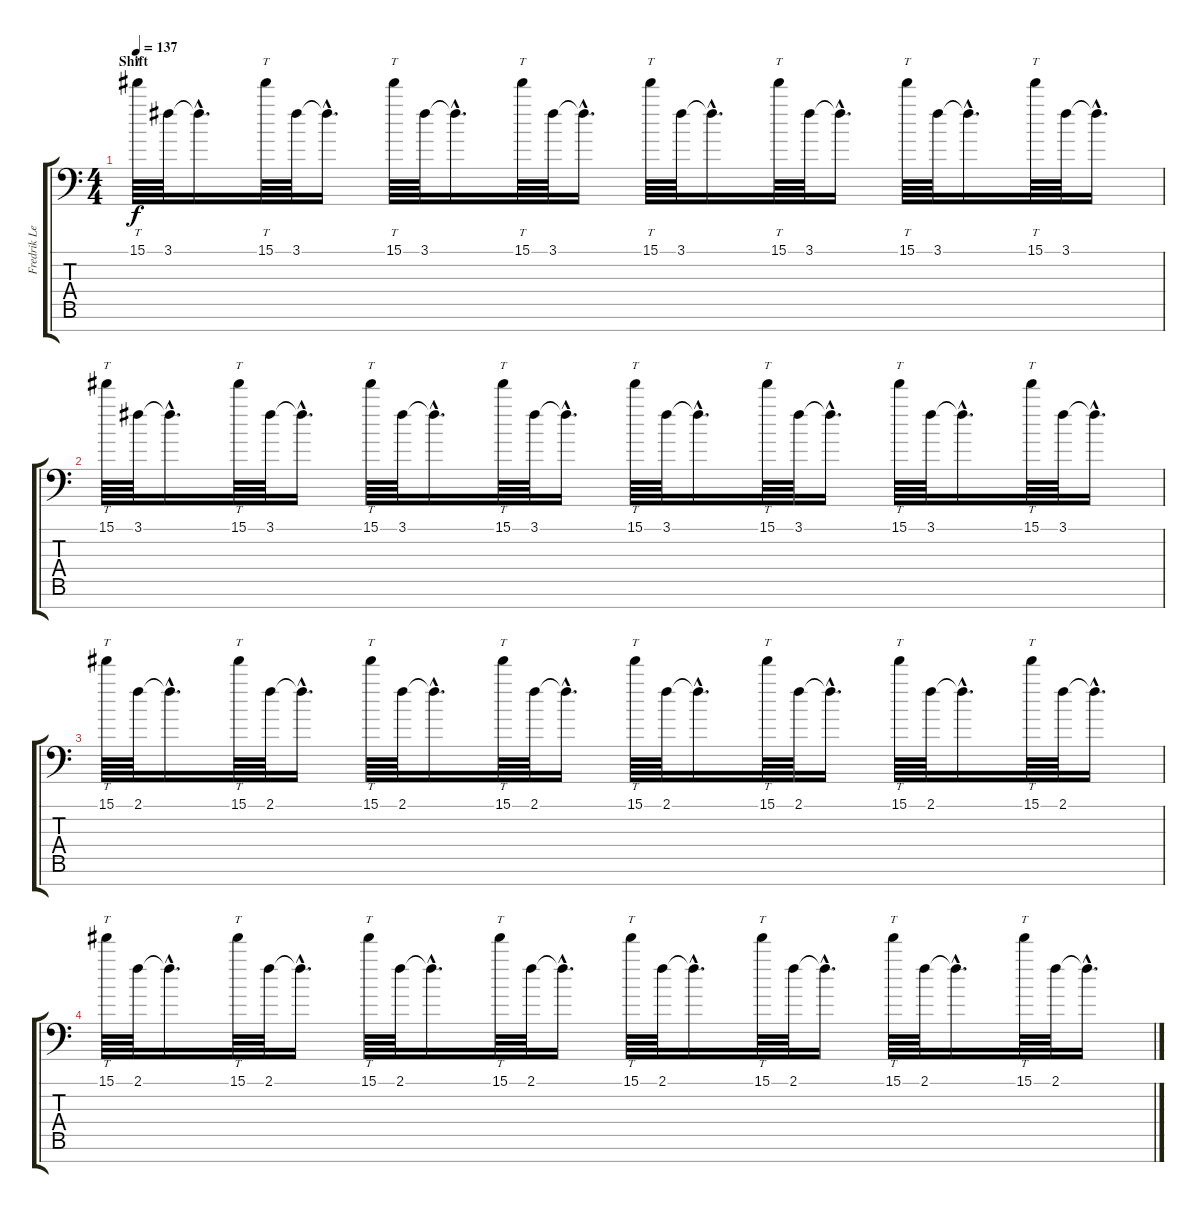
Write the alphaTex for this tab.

\track ("Fredrik Lead" "Fredrik Le") {instrument overdrivenguitar}
\staff {score tabs}
\tuning (Eb4 Bb3 Gb3 Db3 Ab2 Eb2 Bb1) {hide}
\ts (4 4)
\section ("" "Shift")
\tempo 137
\clef f4
\ks c
15.1.64{tt dy f} 3.1.64 3.1{hac t}.16{d} 15.1.64{tt} 3.1.64 3.1{hac t}.16{d} 15.1.64{tt} 3.1.64 3.1{hac t}.16{d} 15.1.64{tt} 3.1.64 3.1{hac t}.16{d} 15.1.64{tt} 3.1.64 3.1{hac t}.16{d} 15.1.64{tt} 3.1.64 3.1{hac t}.16{d} 15.1.64{tt} 3.1.64 3.1{hac t}.16{d} 15.1.64{tt} 3.1.64 3.1{hac t}.16{d} |
15.1.64{tt} 3.1.64 3.1{hac t}.16{d} 15.1.64{tt} 3.1.64 3.1{hac t}.16{d} 15.1.64{tt} 3.1.64 3.1{hac t}.16{d} 15.1.64{tt} 3.1.64 3.1{hac t}.16{d} 15.1.64{tt} 3.1.64 3.1{hac t}.16{d} 15.1.64{tt} 3.1.64 3.1{hac t}.16{d} 15.1.64{tt} 3.1.64 3.1{hac t}.16{d} 15.1.64{tt} 3.1.64 3.1{hac t}.16{d} |
15.1.64{tt} 2.1.64 2.1{hac t}.16{d} 15.1.64{tt} 2.1.64 2.1{hac t}.16{d} 15.1.64{tt} 2.1.64 2.1{hac t}.16{d} 15.1.64{tt} 2.1.64 2.1{hac t}.16{d} 15.1.64{tt} 2.1.64 2.1{hac t}.16{d} 15.1.64{tt} 2.1.64 2.1{hac t}.16{d} 15.1.64{tt} 2.1.64 2.1{hac t}.16{d} 15.1.64{tt} 2.1.64 2.1{hac t}.16{d} |
15.1.64{tt} 2.1.64 2.1{hac t}.16{d} 15.1.64{tt} 2.1.64 2.1{hac t}.16{d} 15.1.64{tt} 2.1.64 2.1{hac t}.16{d} 15.1.64{tt} 2.1.64 2.1{hac t}.16{d} 15.1.64{tt} 2.1.64 2.1{hac t}.16{d} 15.1.64{tt} 2.1.64 2.1{hac t}.16{d} 15.1.64{tt} 2.1.64 2.1{hac t}.16{d} 15.1.64{tt} 2.1.64 2.1{hac t}.16{d}
